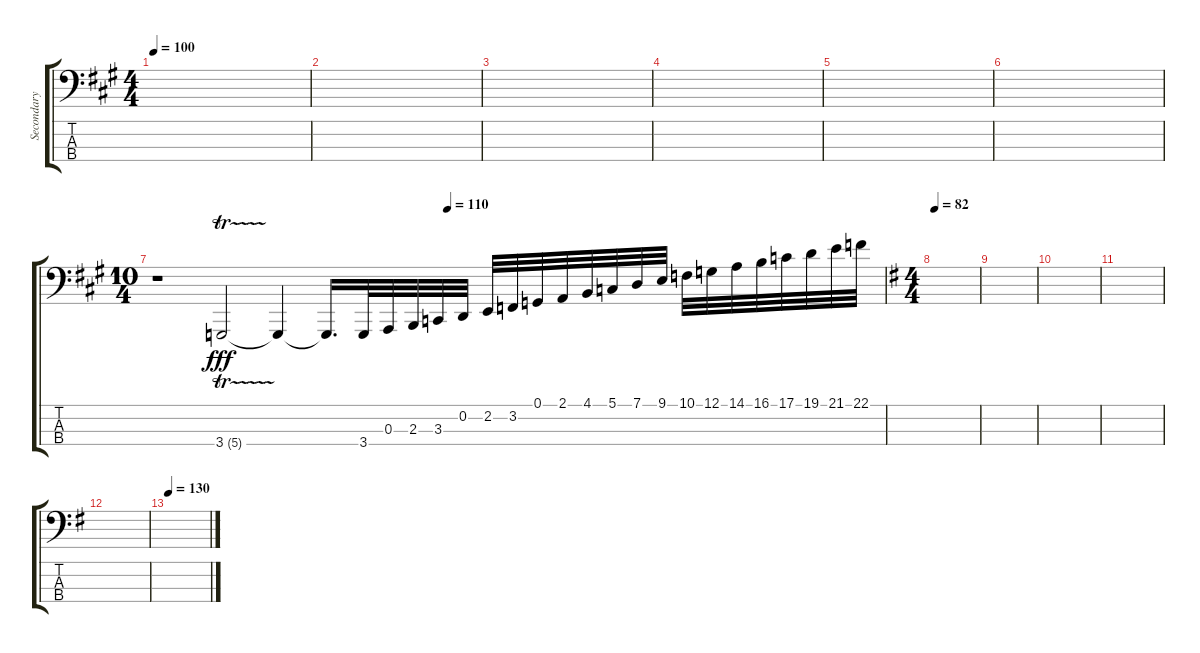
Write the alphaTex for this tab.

\track ("Secondary Right Hand" "Secondary ") {instrument acousticgrandpiano}
\staff {score tabs}
\tuning (G2 D2 A1 E1) {hide}
\ts (4 4)
\tempo 100
\clef f4
\ks a
|
|
|
|
|
|
\ts (10 4)
\tempo (110 0.4)
r.1 3.4{tr (5 16)}.2{dy fff} 3.4{t}.4 3.4{t}.16{d} 3.4.32 0.3.32 2.3.32 3.3.32 0.2.32 2.2.32 3.2.32 0.1.32 2.1.32 4.1.32 5.1.32 7.1.32 9.1.32 10.1.32 12.1.32 14.1.32 16.1.32 17.1.32 19.1.32 21.1.32 22.1.32 |
\ts (4 4)
\tempo 82
\ks g
|
|
|
|
|
\tempo 130
